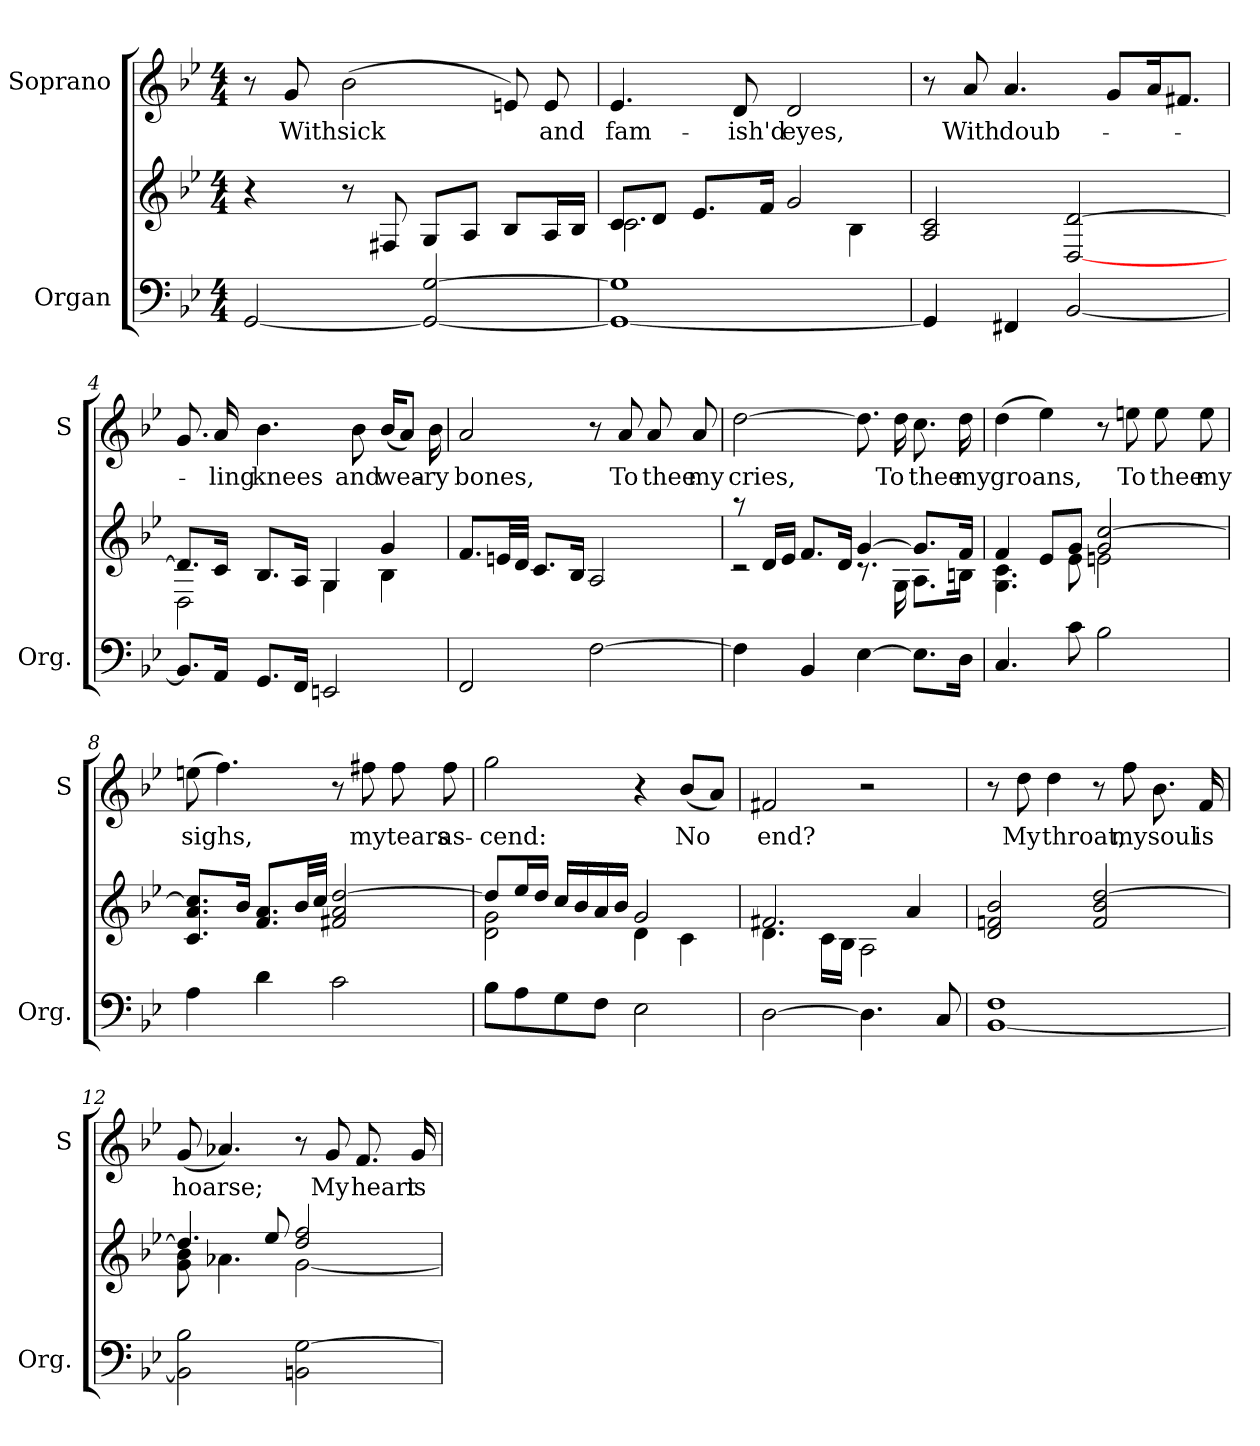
**kern	**kern	**kern	**text
*part2	*part2	*part1	*part1
*staff3	*staff2	*staff1	*staff1
*I"Organ	*	*I"Soprano	*
*I'Org.	*	*I'S	*
*clefF4	*clefG2	*clefG2	*
*k[b-e-]	*k[b-e-]	*k[b-e-]	*
*B-:	*B-:	*B-:	*
*M4/4	*M4/4	*M4/4	*
=1	=1	=1	=1
[2GG/	4r	8r	.
!	!	!	!LO:LY:b
.	.	8g/	With
!	!	!	!LO:LY:b
.	8r	(>2b-\	sick
.	8F#X/	.	.
2GG/_ [2G/	8G/L	.	.
.	8A/J	.	.
.	8B-/L	8en/)	.
!	!	!	!LO:LY:b
.	16A/L	8e/	and
.	16B-/JJ	.	.
=2	=2	=2	=2
*	*^	*	*
!	!	!	!	!LO:LY:b
1GG_ 1G]	8c/L	2.c\	4.e-i/	fam-
.	8d/J	.	.	.
.	8.e-/L	.	.	.
!	!	!	!	!LO:LY:b
.	.	.	8d/	-ish'd
.	16f/Jk	.	.	.
!	!	!	!	!LO:LY:b
.	2g/	.	2d/	eyes,
.	.	4B-\	.	.
*	*v	*v	*	*
=3	=3	=3	=3
4GG/]	2A/ 2c/	8r	.
!	!	!	!LO:LY:b
.	.	8a/	With
!	!	!	!LO:LY:b
4FF#X/	.	4.a/	doub-
[2BB-/	[2D/ [2d/	.	.
.	.	8g/L	.
.	.	16a/k	.
.	.	8.f#X/J	.
!!LO:LB:g=z
=4	=4	=4	=4
*	*^	*	*
8.BB-/L]	8.d/L]	2D\	8.g/	.
!	!	!	!	!LO:LY:b
16AA/Jk	16c/Jk	.	16a/	-ling
!	!	!	!	!LO:LY:b
8.GG/L	8.B-/L	.	4.b-\	knees
16FF/Jk	16A/Jk	.	.	.
2EEn/	4G/	4G\	.	.
!	!	!	!	!LO:LY:b
.	.	.	8b-\	and
!	!	!	!	!LO:LY:b
.	4g/	4B-\	(<16b-/KL	wea-
.	.	.	8a/J)	.
!	!	!	!	!LO:LY:b
.	.	.	16b-\	-ry
*	*v	*v	*	*
=5	=5	=5	=5
!	!	!	!LO:LY:b
2FF/	8.f/L	2a/	bones,
.	32en/LL	.	.
.	32d/JJJ	.	.
.	8.c/L	.	.
.	16B-/Jk	.	.
[2F\	2A/	8r	.
!	!	!	!LO:LY:b
.	.	8a/	To
!	!	!	!LO:LY:b
.	.	8a/	thee
!	!	!	!LO:LY:b
.	.	8a/	my
=6	=6	=6	=6
*	*^	*	*
!	!	!	!	!LO:LY:b
4F\]	8raa	2rc	[2dd\	cries,
.	16d/LL	.	.	.
.	16e-/JJ	.	.	.
4BB-/	8.f/L	.	.	.
.	16d/Jk	.	.	.
[4E-\	[>4g/	8.rc	8.dd\]	.
!	!	!	!	!LO:LY:b
.	.	16G\	16dd\	To
!	!	!	!	!LO:LY:b
8.E-\L]	8.g/L]	8.A\L	8.cc\	thee
!	!	!	!	!LO:LY:b
16D\Jk	16f/Jk	16Bn\Jk	16dd\	my
!!LO:LB:g=z
=7	=7	=7	=7	=7
!	!	!	!	!LO:LY:b
4.C/	4f/	4.G\ 4.c\	(>4dd\	groans,
.	8e-/L	.	4ee-\)	.
8c\	8g/J	8e-\	.	.
2B-\	2g/ [>2cc/	2en\	8r	.
!	!	!	!	!LO:LY:b
.	.	.	8een\	To
!	!	!	!	!LO:LY:b
.	.	.	8ee\	thee
!	!	!	!	!LO:LY:b
.	.	.	8ee\	my
*	*v	*v	*	*
=8	=8	=8	=8
!	!	!	!LO:LY:b
4A\	8.c/ 8.a/ 8.cc/]L	(>8een\	sighs,
.	.	4.ff\)	.
.	16b-/Jk	.	.
4d\	8.f/ 8.a/L	.	.
.	32b-/LL	.	.
.	32cc/JJJ	.	.
2c\	2f#X/ 2a/ [2dd/	8r	.
!	!	!	!LO:LY:b
.	.	8ff#X\	my
!	!	!	!LO:LY:b
.	.	8ff#\	tears
!	!	!	!LO:LY:b
.	.	8ff#\	as-
=9	=9	=9	=9
*	*^	*	*
!	!	!	!	!LO:LY:b
8B-\L	8dd/L]	2d\ 2g\	2gg\	-cend:
8A\	16ee-/L	.	.	.
.	16dd/JJ	.	.	.
8G\	16cc/LL	.	.	.
.	16b-/	.	.	.
8F\J	16a/	.	.	.
.	16b-/JJ	.	.	.
2E-\	2g/	4d\	4r	.
!	!	!	!	!LO:LY:b
.	.	4c\	(<8b-/L	No
.	.	.	8a/J)	.
=10	=10	=10	=10	=10
!	!	!	!	!LO:LY:b
[2D\	2.f#X/	4.d\	2f#X/	end?
.	.	16c\LL	.	.
.	.	16B-\JJ	.	.
4.D\]	.	2A\	2r	.
.	4a/	.	.	.
8C/	.	.	.	.
*	*v	*v	*	*
!!LO:PB:g=z
=11	=11	=11	=11
[1BB- 1F	2d/ 2fni/ 2b-/	8r	.
!	!	!	!LO:LY:b
.	.	8dd\	My
!	!	!	!LO:LY:b
.	.	4dd\	throat,
.	2f/ 2b-/ [2dd/	8r	.
!	!	!	!LO:LY:b
.	.	8ff\	my
!	!	!	!LO:LY:b
.	.	8.b-\	soul
!	!	!	!LO:LY:b
.	.	16f/	is
=12	=12	=12	=12
*	*^	*	*
!	!	!	!	!LO:LY:b
2BB-\] 2B-\	4.dd/]	8g\ 8b-\	(<8g/	hoarse;
.	.	4.a-X\	4.a-X/)	.
.	8ee-/	.	.	.
2BBn\ [2G\	2dd/ 2ff/	[<2g\	8r	.
!	!	!	!	!LO:LY:b
.	.	.	8g/	My
!	!	!	!	!LO:LY:b
.	.	.	8.f/	heart
!	!	!	!	!LO:LY:b
.	.	.	16g/	is
*	*v	*v	*	*
=	=	=	=
*-	*-	*-	*-
